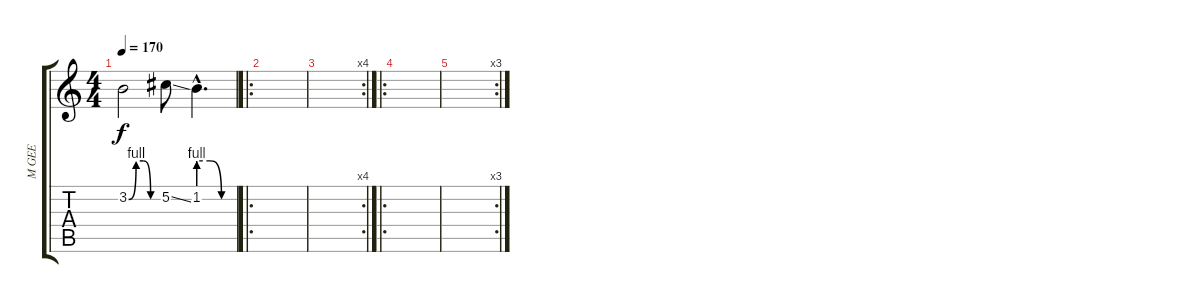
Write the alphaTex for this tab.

\track ("M GEE" "M GEE") {instrument overdrivenguitar}
\staff {score tabs}
\tuning (Db4 Ab3 E3 B2 Gb2 B1) {hide}
\ts (4 4)
\tempo 170
\clef g2
\ks c
3.2{be (custom 0 0 15 4 30 4 45 0 60 0)}.2{dy f} 5.2{ss}.8 1.2{be (custom 0 4 20 4 40 0 60 0) hac}.4{d} |
\ro
|
\rc 4
|
\ro
|
\rc 3
